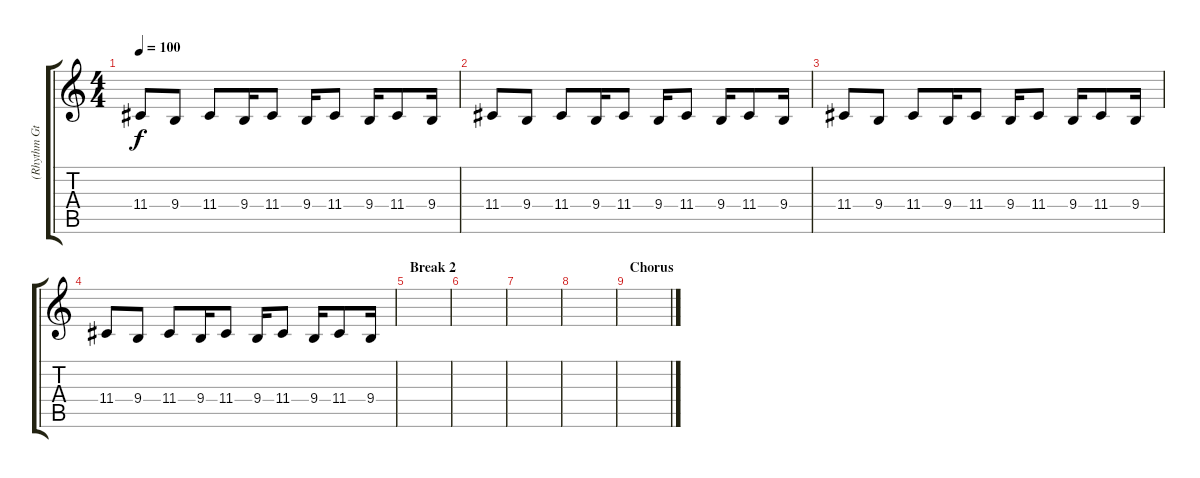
\track ("(Rhythm Gtr Effect)" "(Rhythm Gt") {instrument lead1square}
\staff {score tabs}
\tuning (E4 B3 G3 D3 A2 E2) {hide}
\ts (4 4)
\tempo 100
\clef g2
\ks c
11.4.8{dy f} 9.4.8 11.4.8 9.4.16 11.4.8 9.4.16 11.4.8 9.4.16 11.4.8 9.4.16 |
11.4.8 9.4.8 11.4.8 9.4.16 11.4.8 9.4.16 11.4.8 9.4.16 11.4.8 9.4.16 |
11.4.8 9.4.8 11.4.8 9.4.16 11.4.8 9.4.16 11.4.8 9.4.16 11.4.8 9.4.16 |
11.4.8 9.4.8 11.4.8 9.4.16 11.4.8 9.4.16 11.4.8 9.4.16 11.4.8 9.4.16 |
\section ("" "Break 2")
|
|
|
|
\section ("" "Chorus")
